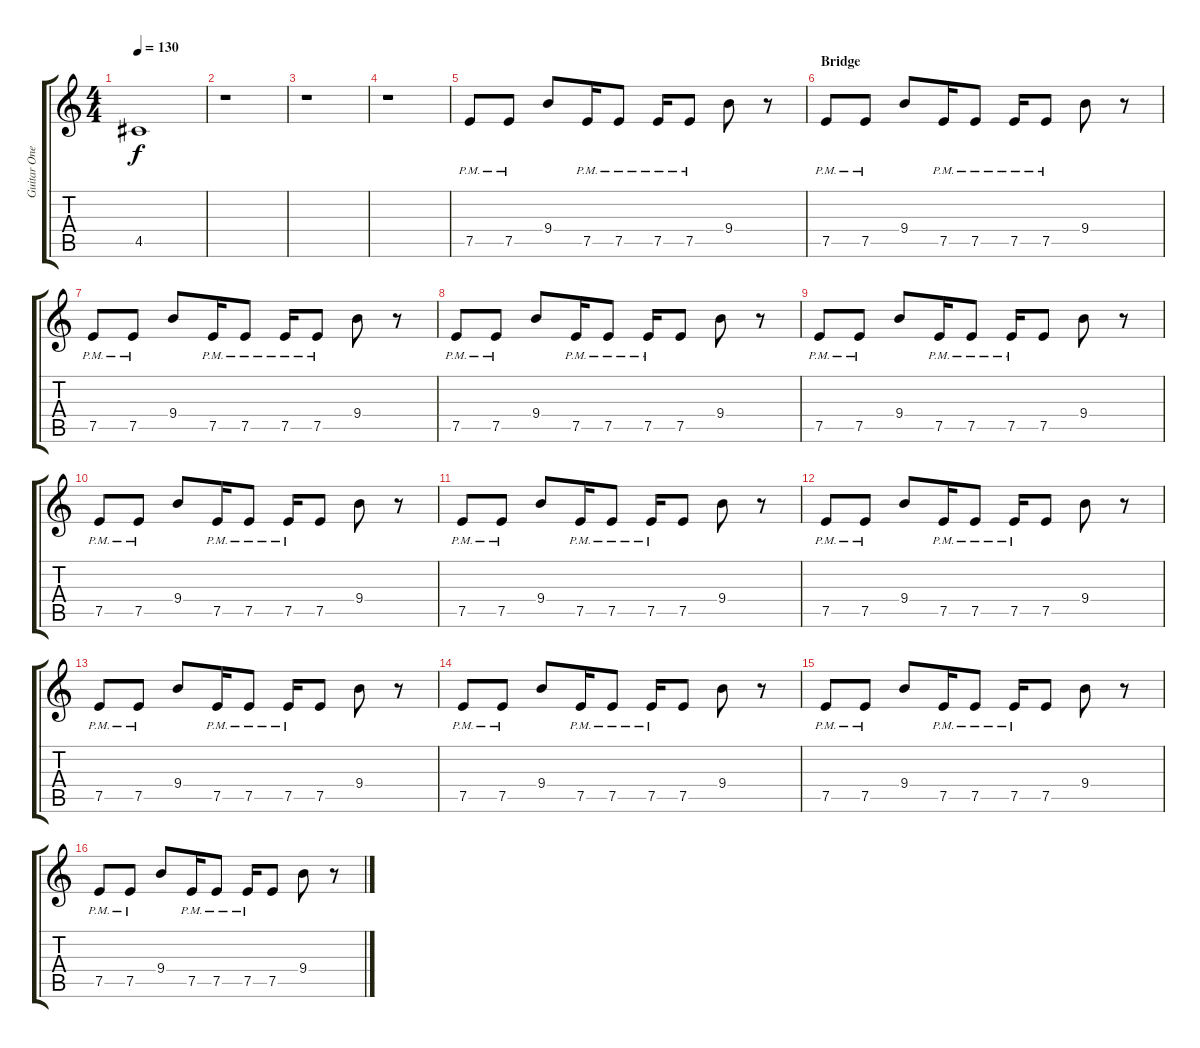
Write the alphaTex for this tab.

\track ("Guitar One" "Guitar One") {instrument distortionguitar}
\staff {score tabs}
\tuning (E4 B3 G3 D3 A2 E2) {hide}
\ts (4 4)
\tempo 130
\clef g2
\ks c
4.5.1{dy f} |
r.1 |
r.1 |
r.1 |
7.5{pm}.8 7.5{pm}.8 9.4.8 7.5{pm}.16 7.5{pm}.8 7.5{pm}.16 7.5{pm}.8 9.4.8 r.8 |
\section ("" "Bridge")
7.5{pm}.8 7.5{pm}.8 9.4.8 7.5{pm}.16 7.5{pm}.8 7.5{pm}.16 7.5{pm}.8 9.4.8 r.8 |
7.5{pm}.8 7.5{pm}.8 9.4.8 7.5{pm}.16 7.5{pm}.8 7.5{pm}.16 7.5{pm}.8 9.4.8 r.8 |
7.5{pm}.8 7.5{pm}.8 9.4.8 7.5{pm}.16 7.5{pm}.8 7.5{pm}.16 7.5.8 9.4.8 r.8 |
7.5{pm}.8 7.5{pm}.8 9.4.8 7.5{pm}.16 7.5{pm}.8 7.5{pm}.16 7.5.8 9.4.8 r.8 |
7.5{pm}.8 7.5{pm}.8 9.4.8 7.5{pm}.16 7.5{pm}.8 7.5{pm}.16 7.5.8 9.4.8 r.8 |
7.5{pm}.8 7.5{pm}.8 9.4.8 7.5{pm}.16 7.5{pm}.8 7.5{pm}.16 7.5.8 9.4.8 r.8 |
7.5{pm}.8 7.5{pm}.8 9.4.8 7.5{pm}.16 7.5{pm}.8 7.5{pm}.16 7.5.8 9.4.8 r.8 |
7.5{pm}.8 7.5{pm}.8 9.4.8 7.5{pm}.16 7.5{pm}.8 7.5{pm}.16 7.5.8 9.4.8 r.8 |
7.5{pm}.8 7.5{pm}.8 9.4.8 7.5{pm}.16 7.5{pm}.8 7.5{pm}.16 7.5.8 9.4.8 r.8 |
7.5{pm}.8 7.5{pm}.8 9.4.8 7.5{pm}.16 7.5{pm}.8 7.5{pm}.16 7.5.8 9.4.8 r.8 |
7.5{pm}.8 7.5{pm}.8 9.4.8 7.5{pm}.16 7.5{pm}.8 7.5{pm}.16 7.5.8 9.4.8 r.8
